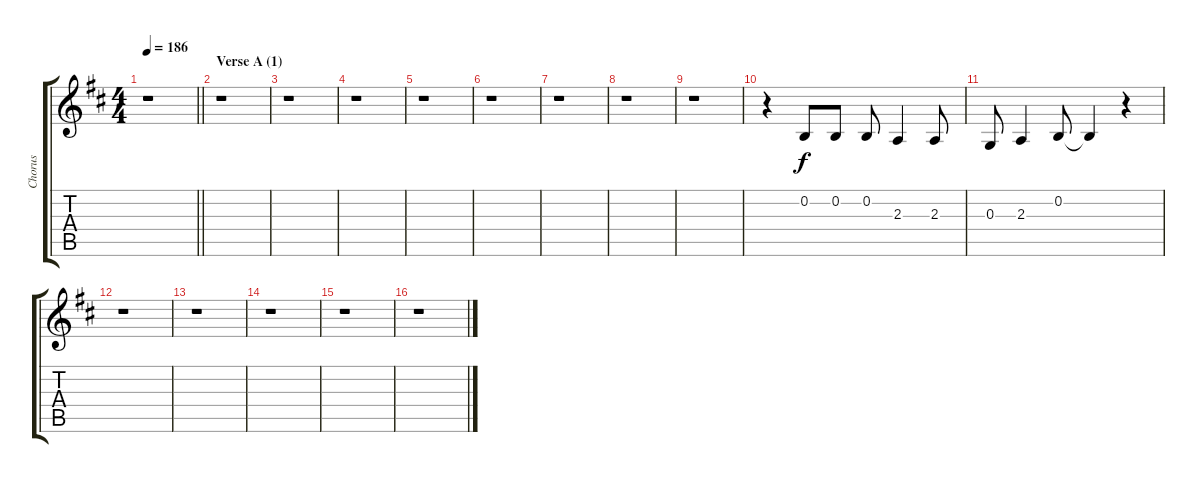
\track ("Chorus" "Chorus") {instrument sopranosax}
\staff {score tabs}
\tuning (E4 B3 G3 D3 A2 E2) {hide}
\ts (4 4)
\tempo 186
\clef g2
\barLineRight lightlight
\ks d
r.1{dy f} |
\section ("" "Verse A (1)")
r.1 |
r.1 |
r.1 |
r.1 |
r.1 |
r.1 |
r.1 |
r.1 |
r.4 0.2.8 0.2.8 0.2.8 2.3.4 2.3.8 |
0.3.8 2.3.4 0.2.8 0.2{t}.4 r.4 |
r.1 |
r.1 |
r.1 |
r.1 |
r.1
